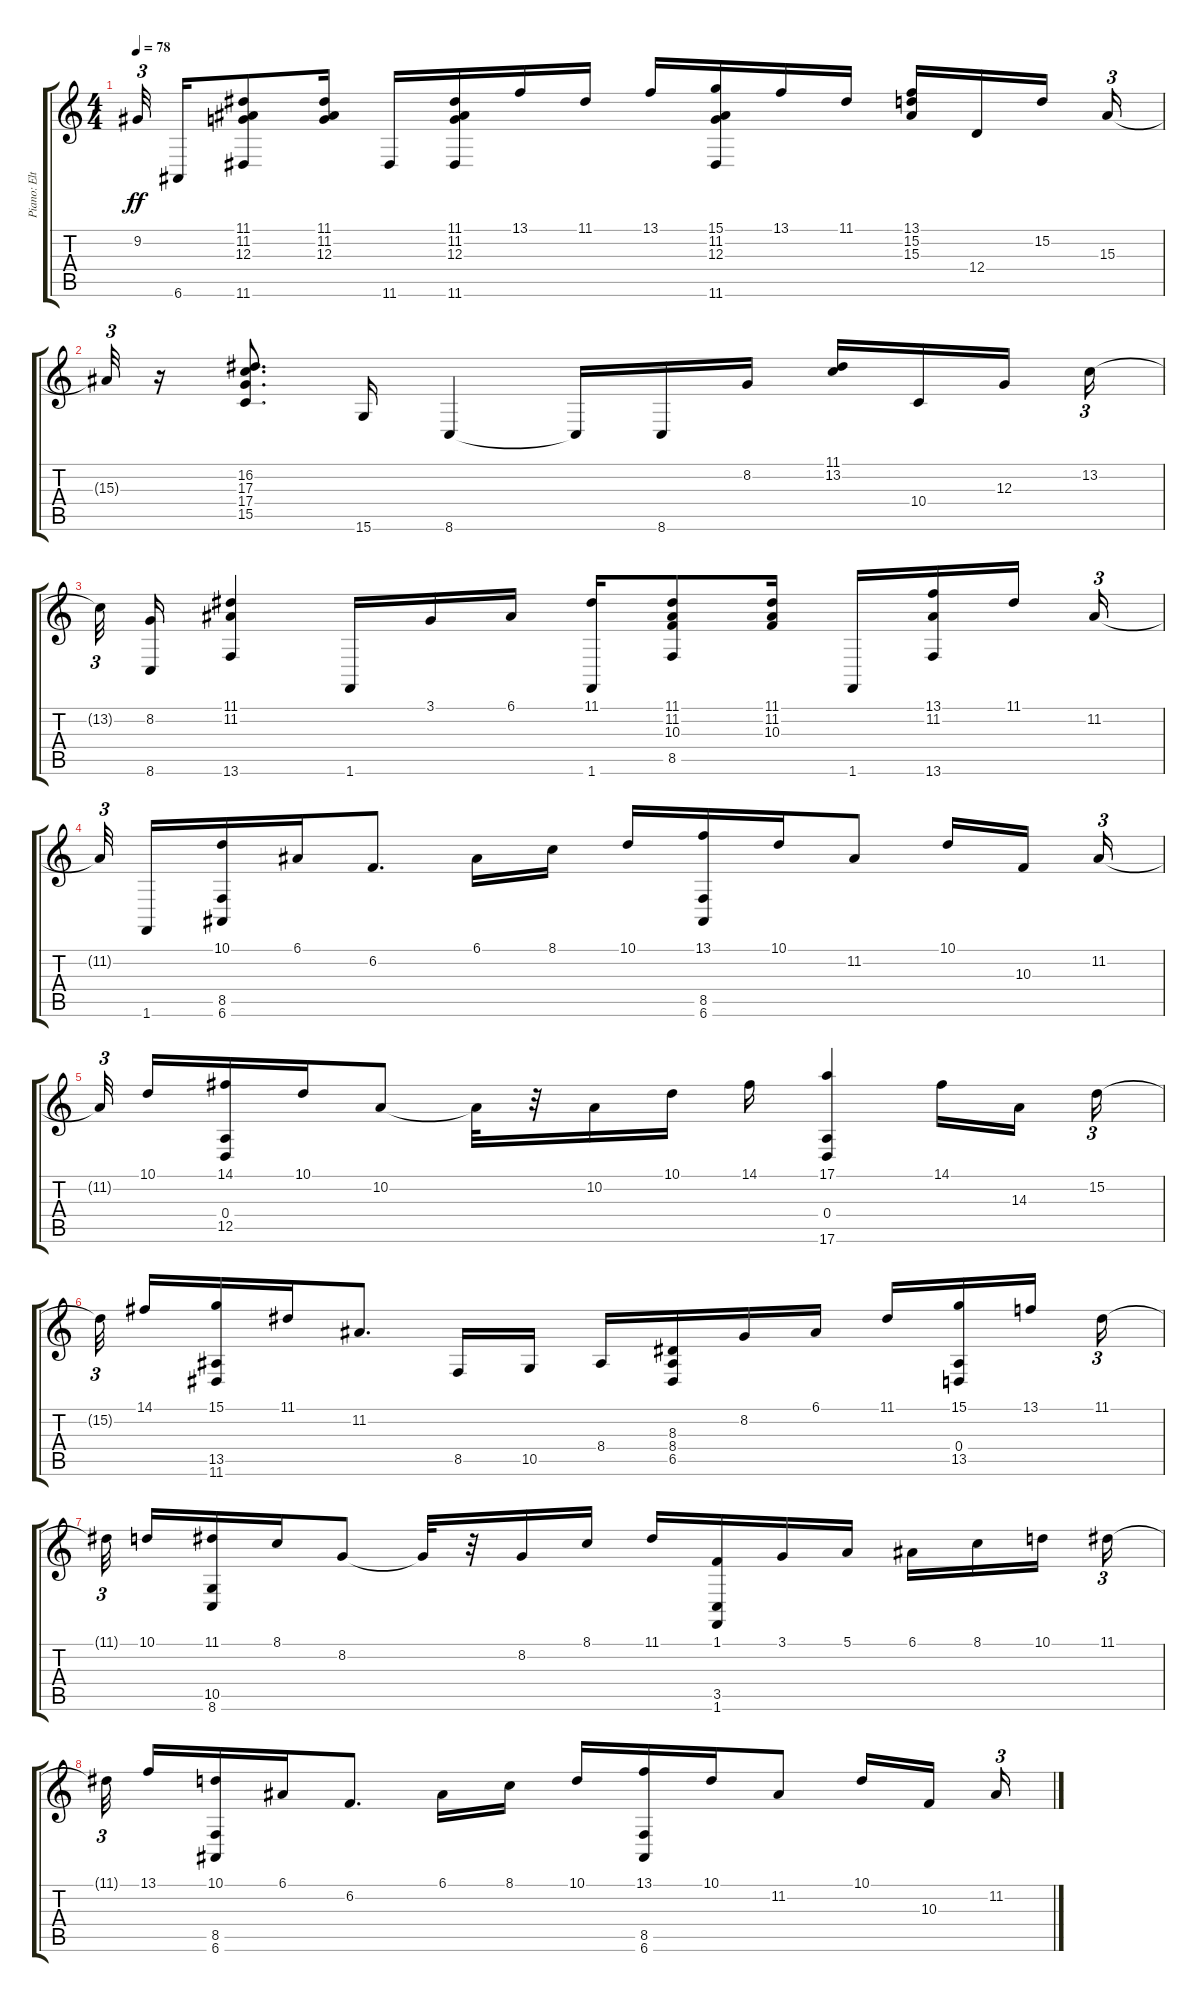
\track ("Piano: Elton John" "Piano: Elt") {instrument acousticgrandpiano}
\staff {score tabs}
\tuning (E4 B3 G3 D3 A2 E2) {hide}
\ts (4 4)
\tempo 78
\clef g2
\ks c
9.2{t}.32{tu (3 2) dy ff beam splitsecondary} 6.6.16 (11.1 11.2 12.3 11.6).8 (11.1 11.2 12.3).16 11.6.16 (11.1 11.2 12.3 11.6).16 13.1.16 11.1.16 13.1.16 (15.1 11.2 12.3 11.6).16 13.1.16 11.1.16 (13.1 15.2 15.3).16 12.4.16 15.2.16{beam splitsecondary} 15.3.16{tu (3 2)} |
15.3{t}.32{tu (3 2)} r.16 (16.2 17.3 17.4 15.5).8{d} 15.6.16 8.6.4 8.6{t}.16 8.6.16 8.2.16 (11.1 13.2).16 10.4.16 12.3.16{beam splitsecondary} 13.2.16{tu (3 2)} |
13.2{t}.32{tu (3 2)} (8.2 8.6).16 (11.1 11.2 13.6).4 1.6.16 3.1.16 6.1.16 (11.1 1.6).16 (11.1 11.2 10.3 8.5).8 (11.1 11.2 10.3).16 1.6.16 (13.1 11.2 13.6).16 11.1.16{beam splitsecondary} 11.2.16{tu (3 2)} |
11.2{t}.32{tu (3 2) beam splitsecondary} 1.6.16 (10.1 8.5 6.6).16 6.1.16 6.2.8{d} 6.1.16 8.1.16 10.1.16 (13.1 8.5 6.6).16 10.1.16 11.2.8 10.1.16 10.3.16{beam splitsecondary} 11.2.16{tu (3 2)} |
11.2{t}.32{tu (3 2) beam splitsecondary} 10.1.16 (14.1 0.4 12.5).16 10.1.16 10.2.8 10.2{t}.32 r.32 10.2.16 10.1.16 14.1.16 (17.1 0.4 17.6).4 14.1.16 14.3.16{beam splitsecondary} 15.2.16{tu (3 2)} |
15.2{t}.32{tu (3 2) beam splitsecondary} 14.1.16 (15.1 13.5 11.6).16 11.1.16 11.2.8{d} 8.5.16 10.5.16 8.4.16 (8.3 8.4 6.5).16 8.2.16 6.1.16 11.1.16 (15.1 0.4 13.5).16 13.1.16{beam splitsecondary} 11.1.16{tu (3 2)} |
11.1{t}.32{tu (3 2) beam splitsecondary} 10.1.16 (11.1 10.5 8.6).16 8.1.16 8.2.8 8.2{t}.32 r.32 8.2.16 8.1.16 11.1.16 (1.1 3.5 1.6).16 3.1.16 5.1.16 6.1.16 8.1.16 10.1.16{beam splitsecondary} 11.1.16{tu (3 2)} |
11.1{t}.32{tu (3 2) beam splitsecondary} 13.1.16 (10.1 8.5 6.6).16 6.1.16 6.2.8{d} 6.1.16 8.1.16 10.1.16 (13.1 8.5 6.6).16 10.1.16 11.2.8 10.1.16 10.3.16{beam splitsecondary} 11.2.16{tu (3 2)}
